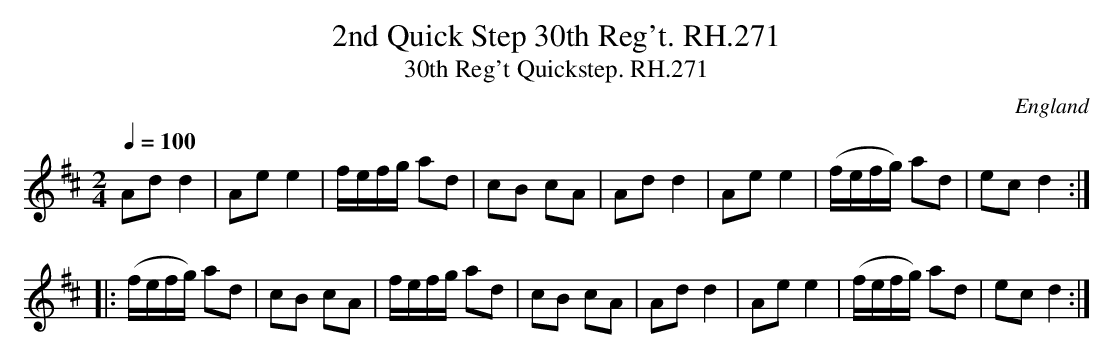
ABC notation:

X:1
T:2nd Quick Step 30th Reg't. RH.271
T:30th Reg't Quickstep. RH.271
L:1/8
M:2/4
O:England
Q:1/4=100
K:D
Ad d2|Ae e2|f/e/f/g/ ad|cB cA|\
Ad d2|Ae e2|(f/e/f/g/) ad|ec d2:|!
|:(f/e/f/g/) ad|cB cA|f/e/f/g/ ad|cB cA|\
Ad d2|Ae e2|(f/e/f/g/) ad|ec d2:|
